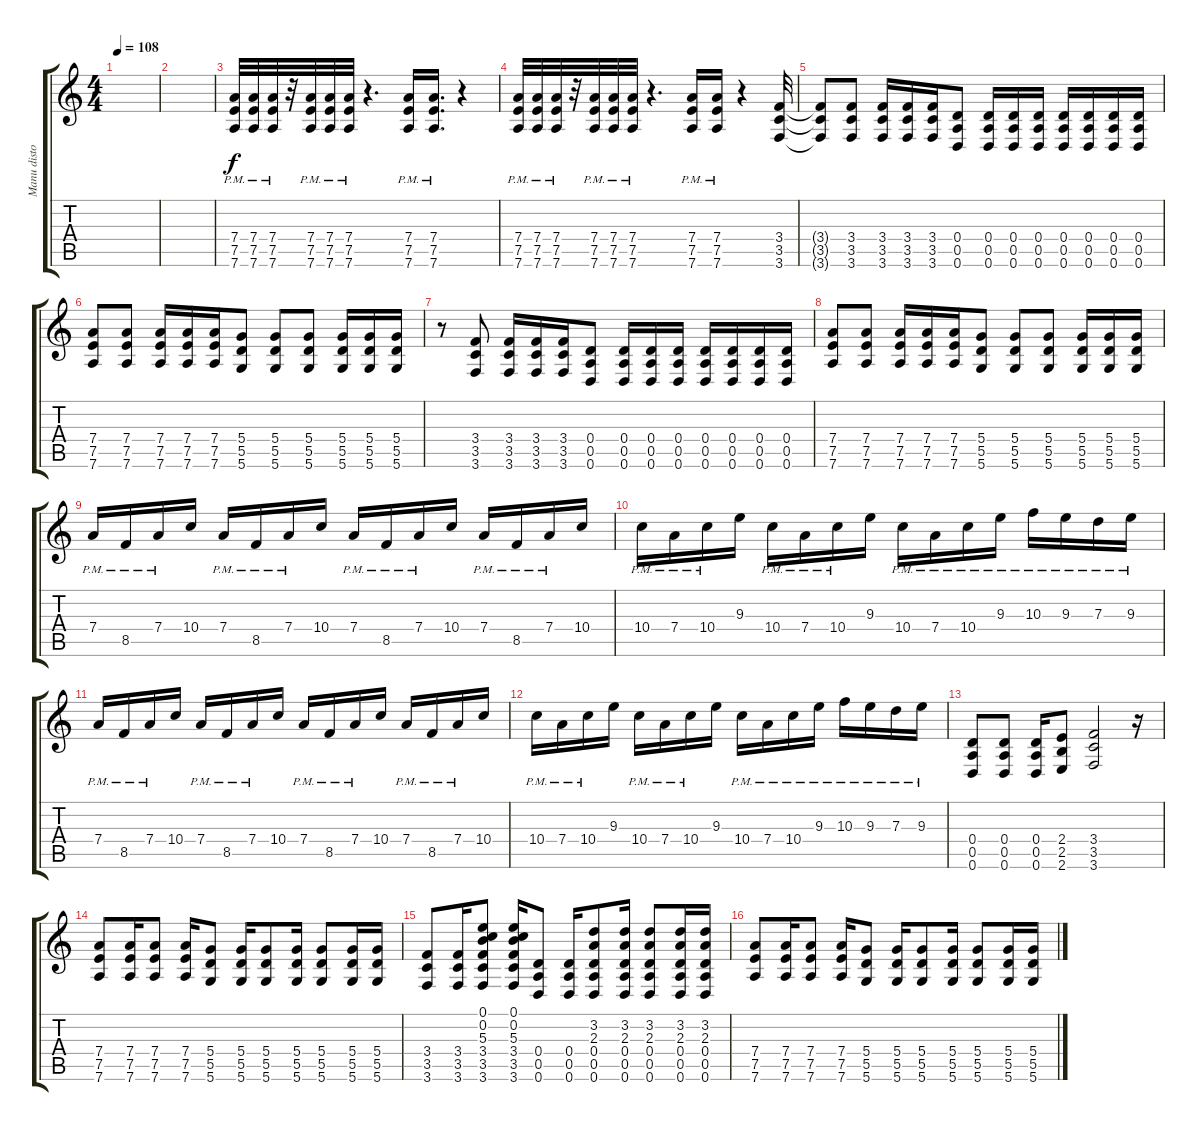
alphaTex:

\track ("Manu distortion" "Manu disto") {instrument distortionguitar}
\staff {score tabs}
\tuning (E4 B3 G3 D3 A2 D2) {hide}
\ts (4 4)
\tempo 108
\clef g2
\ks c
|
|
(7.4 7.5 7.6{pm}).32 (7.4 7.5 7.6{pm}).32 (7.4 7.5 7.6{pm}).32 r.32 (7.4 7.5 7.6{pm}).32 (7.4 7.5 7.6{pm}).32 (7.4 7.5 7.6{pm}).32 r.4{d} (7.4 7.5 7.6{pm}).16 (7.4 7.5 7.6{pm}).16{d} r.4 |
(7.4 7.5 7.6{pm}).32 (7.4 7.5 7.6{pm}).32 (7.4 7.5 7.6{pm}).32 r.32 (7.4 7.5 7.6{pm}).32 (7.4 7.5 7.6{pm}).32 (7.4 7.5 7.6{pm}).32 r.4{d} (7.4 7.5 7.6{pm}).16 (7.4 7.5 7.6{pm}).16 r.4 (3.4 3.5 3.6).32 |
(3.4{t} 3.5{t} 3.6{t}).8 (3.4 3.5 3.6).8 (3.4 3.5 3.6).16 (3.4 3.5 3.6).16 (3.4 3.5 3.6).16 (0.4 0.5 0.6).8 (0.4 0.5 0.6).16 (0.4 0.5 0.6).16 (0.4 0.5 0.6).16 (0.4 0.5 0.6).16 (0.4 0.5 0.6).16 (0.4 0.5 0.6).16 (0.4 0.5 0.6).16 |
(7.4 7.5 7.6).8 (7.4 7.5 7.6).8 (7.4 7.5 7.6).16 (7.4 7.5 7.6).16 (7.4 7.5 7.6).16 (5.4 5.5 5.6).8 (5.4 5.5 5.6).8 (5.4 5.5 5.6).8 (5.4 5.5 5.6).16 (5.4 5.5 5.6).16 (5.4 5.5 5.6).16 |
r.8 (3.4 3.5 3.6).8 (3.4 3.5 3.6).16 (3.4 3.5 3.6).16 (3.4 3.5 3.6).16 (0.4 0.5 0.6).8 (0.4 0.5 0.6).16 (0.4 0.5 0.6).16 (0.4 0.5 0.6).16 (0.4 0.5 0.6).16 (0.4 0.5 0.6).16 (0.4 0.5 0.6).16 (0.4 0.5 0.6).16 |
(7.4 7.5 7.6).8 (7.4 7.5 7.6).8 (7.4 7.5 7.6).16 (7.4 7.5 7.6).16 (7.4 7.5 7.6).16 (5.4 5.5 5.6).8 (5.4 5.5 5.6).8 (5.4 5.5 5.6).8 (5.4 5.5 5.6).16 (5.4 5.5 5.6).16 (5.4 5.5 5.6).16 |
7.4{pm}.16 8.5{pm}.16 7.4{pm}.16 10.4.16 7.4{pm}.16 8.5{pm}.16 7.4{pm}.16 10.4.16 7.4{pm}.16 8.5{pm}.16 7.4{pm}.16 10.4.16 7.4{pm}.16 8.5{pm}.16 7.4{pm}.16 10.4.16 |
10.4{pm}.16 7.4{pm}.16 10.4{pm}.16 9.3.16 10.4{pm}.16 7.4{pm}.16 10.4{pm}.16 9.3.16 10.4{pm}.16 7.4{pm}.16 10.4{pm}.16 9.3{pm}.16 10.3{pm}.16 9.3{pm}.16 7.3{pm}.16 9.3{pm}.16 |
7.4{pm}.16 8.5{pm}.16 7.4{pm}.16 10.4.16 7.4{pm}.16 8.5{pm}.16 7.4{pm}.16 10.4.16 7.4{pm}.16 8.5{pm}.16 7.4{pm}.16 10.4.16 7.4{pm}.16 8.5{pm}.16 7.4{pm}.16 10.4.16 |
10.4{pm}.16 7.4{pm}.16 10.4{pm}.16 9.3.16 10.4{pm}.16 7.4{pm}.16 10.4{pm}.16 9.3.16 10.4{pm}.16 7.4{pm}.16 10.4{pm}.16 9.3{pm}.16 10.3{pm}.16 9.3{pm}.16 7.3{pm}.16 9.3{pm}.16 |
(0.4 0.5 0.6).8 (0.4 0.5 0.6).8 (0.4 0.5 0.6).16 (2.4 2.5 2.6).8 (3.4 3.5 3.6).2 r.16 |
(7.4 7.5 7.6).8 (7.4 7.5 7.6).16 (7.4 7.5 7.6).8 (7.4 7.5 7.6).16 (5.4 5.5 5.6).8 (5.4 5.5 5.6).16 (5.4 5.5 5.6).8 (5.4 5.5 5.6).16 (5.4 5.5 5.6).8 (5.4 5.5 5.6).16 (5.4 5.5 5.6).16 |
(3.4 3.5 3.6).8 (3.4 3.5 3.6).16 (0.1 0.2 5.3 3.4 3.5 3.6).8 (0.1 0.2 5.3 3.4 3.5 3.6).16 (0.4 0.5 0.6).8 (0.4 0.5 0.6).16 (3.2 2.3 0.4 0.5 0.6).8 (3.2 2.3 0.4 0.5 0.6).16 (3.2 2.3 0.4 0.5 0.6).8 (3.2 2.3 0.4 0.5 0.6).16 (3.2 2.3 0.4 0.5 0.6).16 |
(7.4 7.5 7.6).8 (7.4 7.5 7.6).16 (7.4 7.5 7.6).8 (7.4 7.5 7.6).16 (5.4 5.5 5.6).8 (5.4 5.5 5.6).16 (5.4 5.5 5.6).8 (5.4 5.5 5.6).16 (5.4 5.5 5.6).8 (5.4 5.5 5.6).16 (5.4 5.5 5.6).16
